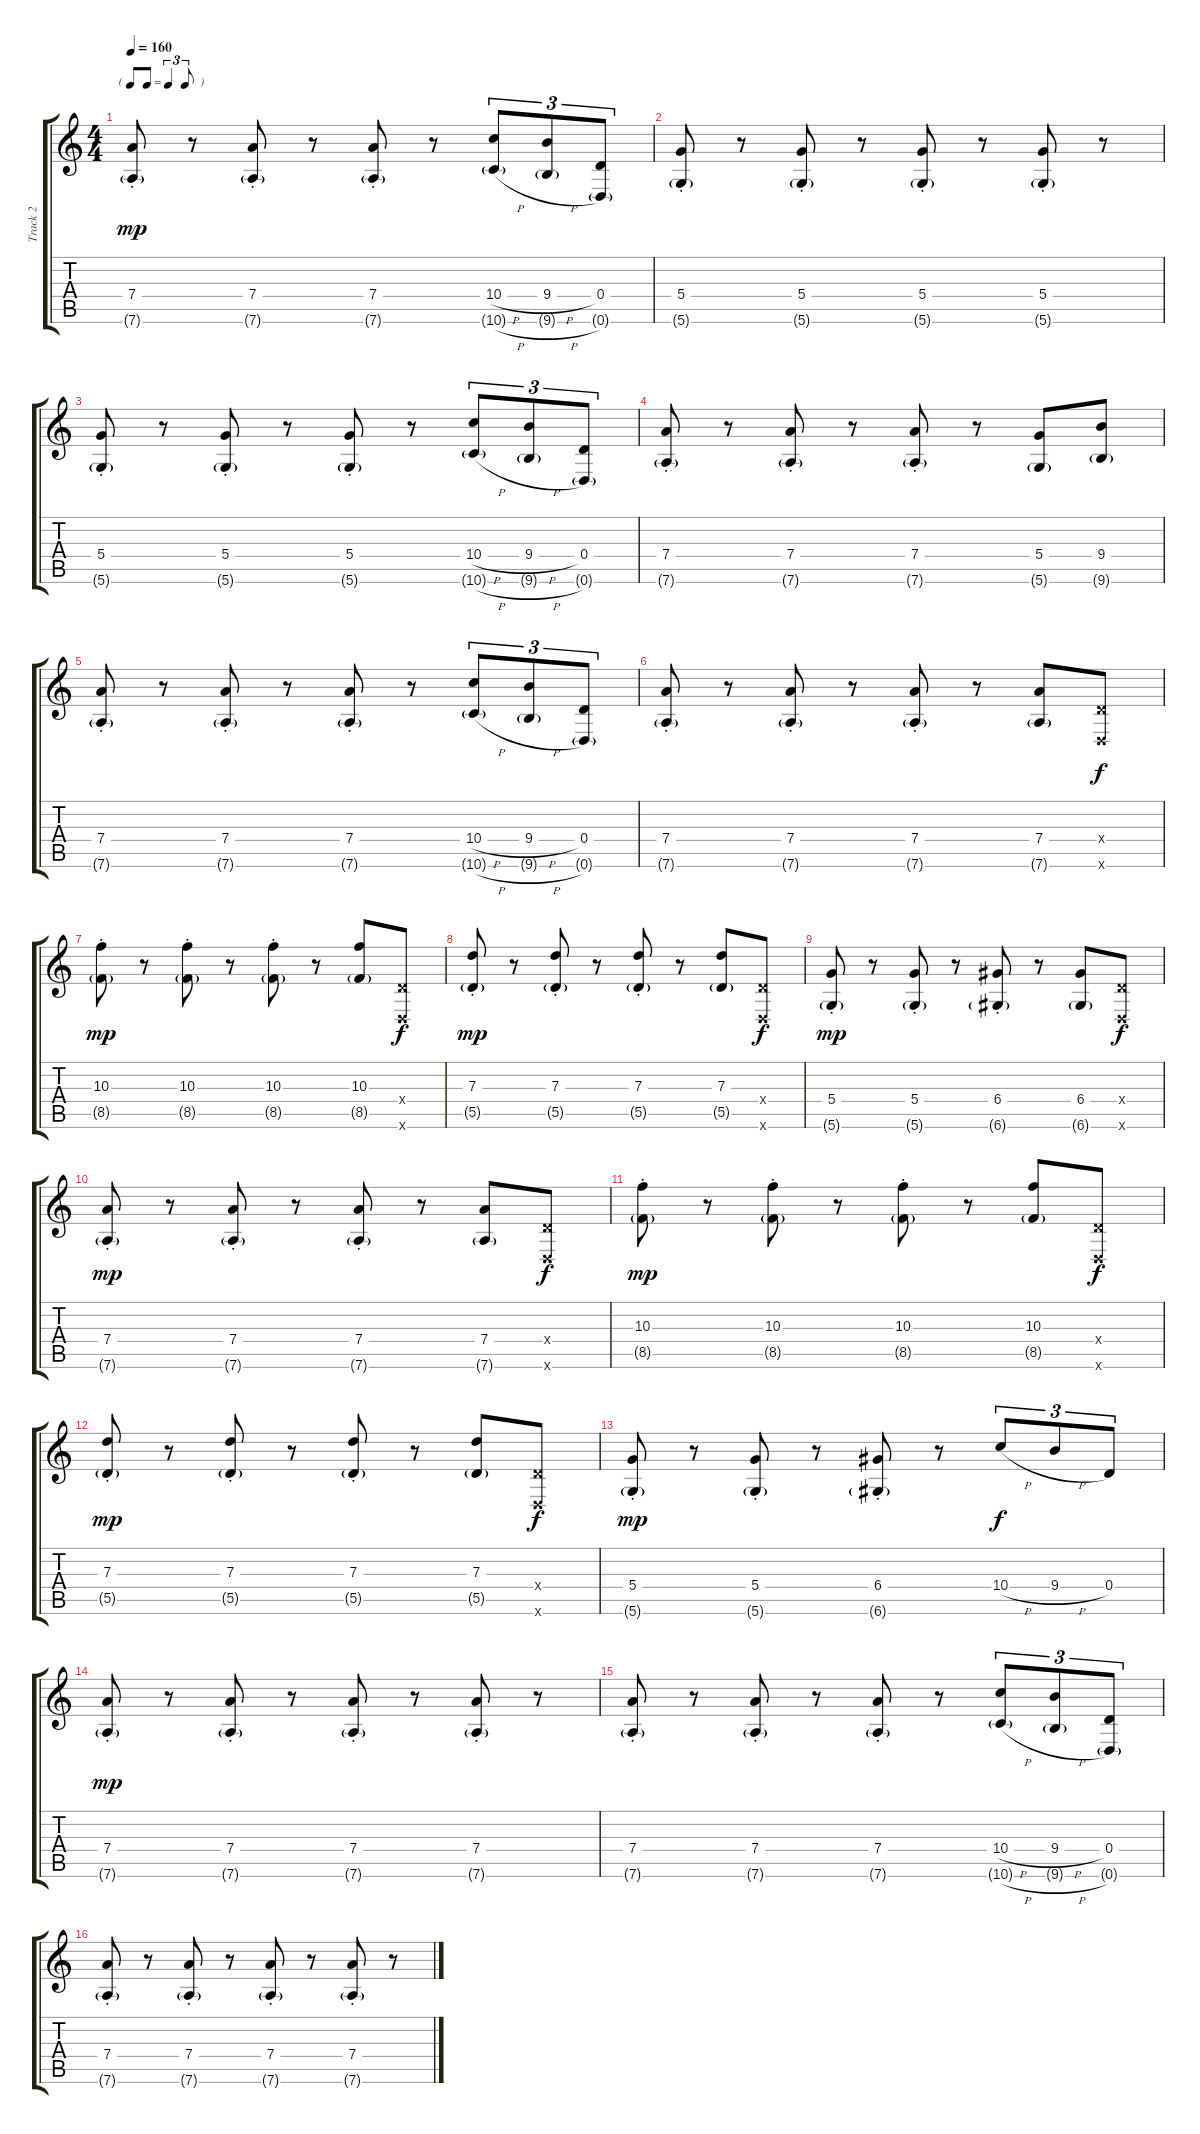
\track ("Track 2" "Track 2") {instrument electricbasspick}
\staff {score tabs}
\tuning (E4 B3 G3 D3 A2 D2) {hide}
\ts (4 4)
\tf triplet8th
\tempo 160
\clef g2
\ks c
(7.4{st} 7.6{g st}).8{dy mp} r.8 (7.4{st} 7.6{g st}).8 r.8 (7.4{st} 7.6{g}).8 r.8 (10.4{h} 10.6{h g}).8{tu (3 2)} (9.4{h} 9.6{h g}).8{tu (3 2)} (0.4 0.6{g}).8{tu (3 2)} |
(5.4{st} 5.6{g st}).8 r.8 (5.4{st} 5.6{g st}).8 r.8 (5.4{st} 5.6{g}).8 r.8 (5.4{st} 5.6{g st}).8 r.8 |
(5.4{st} 5.6{g st}).8 r.8 (5.4{st} 5.6{g st}).8 r.8 (5.4{st} 5.6{g}).8 r.8 (10.4{h} 10.6{h g}).8{tu (3 2)} (9.4{h} 9.6{h g}).8{tu (3 2)} (0.4 0.6{g}).8{tu (3 2)} |
(7.4{st} 7.6{g st}).8 r.8 (7.4{st} 7.6{g st}).8 r.8 (7.4{st} 7.6{g}).8 r.8 (5.4 5.6{g}).8 (9.4 9.6{g}).8 |
(7.4{st} 7.6{g st}).8 r.8 (7.4{st} 7.6{g st}).8 r.8 (7.4{st} 7.6{g}).8 r.8 (10.4{h} 10.6{h g}).8{tu (3 2)} (9.4{h} 9.6{h g}).8{tu (3 2)} (0.4 0.6{g}).8{tu (3 2)} |
(7.4{st} 7.6{g st}).8 r.8 (7.4{st} 7.6{g st}).8 r.8 (7.4{st} 7.6{g}).8 r.8 (7.4 7.6{g}).8 (0.4{x} 0.6{x}).8{dy f} |
(10.3{st} 8.5{g st}).8{dy mp} r.8 (10.3{st} 8.5{g st}).8 r.8 (10.3{st} 8.5{g st}).8 r.8 (10.3 8.5{g}).8 (0.4{x} 0.6{x}).8{dy f} |
(7.3{st} 5.5{g st}).8{dy mp} r.8 (7.3{st} 5.5{g st}).8 r.8 (7.3{st} 5.5{g st}).8 r.8 (7.3 5.5{g}).8 (0.4{x} 0.6{x}).8{dy f} |
(5.4{st} 5.6{g st}).8{dy mp} r.8 (5.4{st} 5.6{g st}).8 r.8 (6.4{st} 6.6{g}).8 r.8 (6.4 6.6{g}).8 (0.4{x} 0.6{x}).8{dy f} |
(7.4{st} 7.6{g st}).8{dy mp} r.8 (7.4{st} 7.6{g st}).8 r.8 (7.4{st} 7.6{g}).8 r.8 (7.4 7.6{g}).8 (0.4{x} 0.6{x}).8{dy f} |
(10.3{st} 8.5{g st}).8{dy mp} r.8 (10.3{st} 8.5{g st}).8 r.8 (10.3{st} 8.5{g st}).8 r.8 (10.3 8.5{g}).8 (0.4{x} 0.6{x}).8{dy f} |
(7.3{st} 5.5{g st}).8{dy mp} r.8 (7.3{st} 5.5{g st}).8 r.8 (7.3{st} 5.5{g st}).8 r.8 (7.3 5.5{g}).8 (0.4{x} 0.6{x}).8{dy f} |
(5.4{st} 5.6{g st}).8{dy mp} r.8 (5.4{st} 5.6{g st}).8 r.8 (6.4{st} 6.6{g}).8 r.8 10.4{h}.8{tu (3 2) dy f} 9.4{h}.8{tu (3 2)} 0.4.8{tu (3 2)} |
(7.4{st} 7.6{g st}).8{dy mp} r.8 (7.4{st} 7.6{g st}).8 r.8 (7.4{st} 7.6{g}).8 r.8 (7.4{st} 7.6{g st}).8 r.8 |
(7.4{st} 7.6{g st}).8 r.8 (7.4{st} 7.6{g st}).8 r.8 (7.4{st} 7.6{g}).8 r.8 (10.4{h} 10.6{h g}).8{tu (3 2)} (9.4{h} 9.6{h g}).8{tu (3 2)} (0.4 0.6{g}).8{tu (3 2)} |
(7.4{st} 7.6{g st}).8 r.8 (7.4{st} 7.6{g st}).8 r.8 (7.4{st} 7.6{g}).8 r.8 (7.4{st} 7.6{g st}).8 r.8
